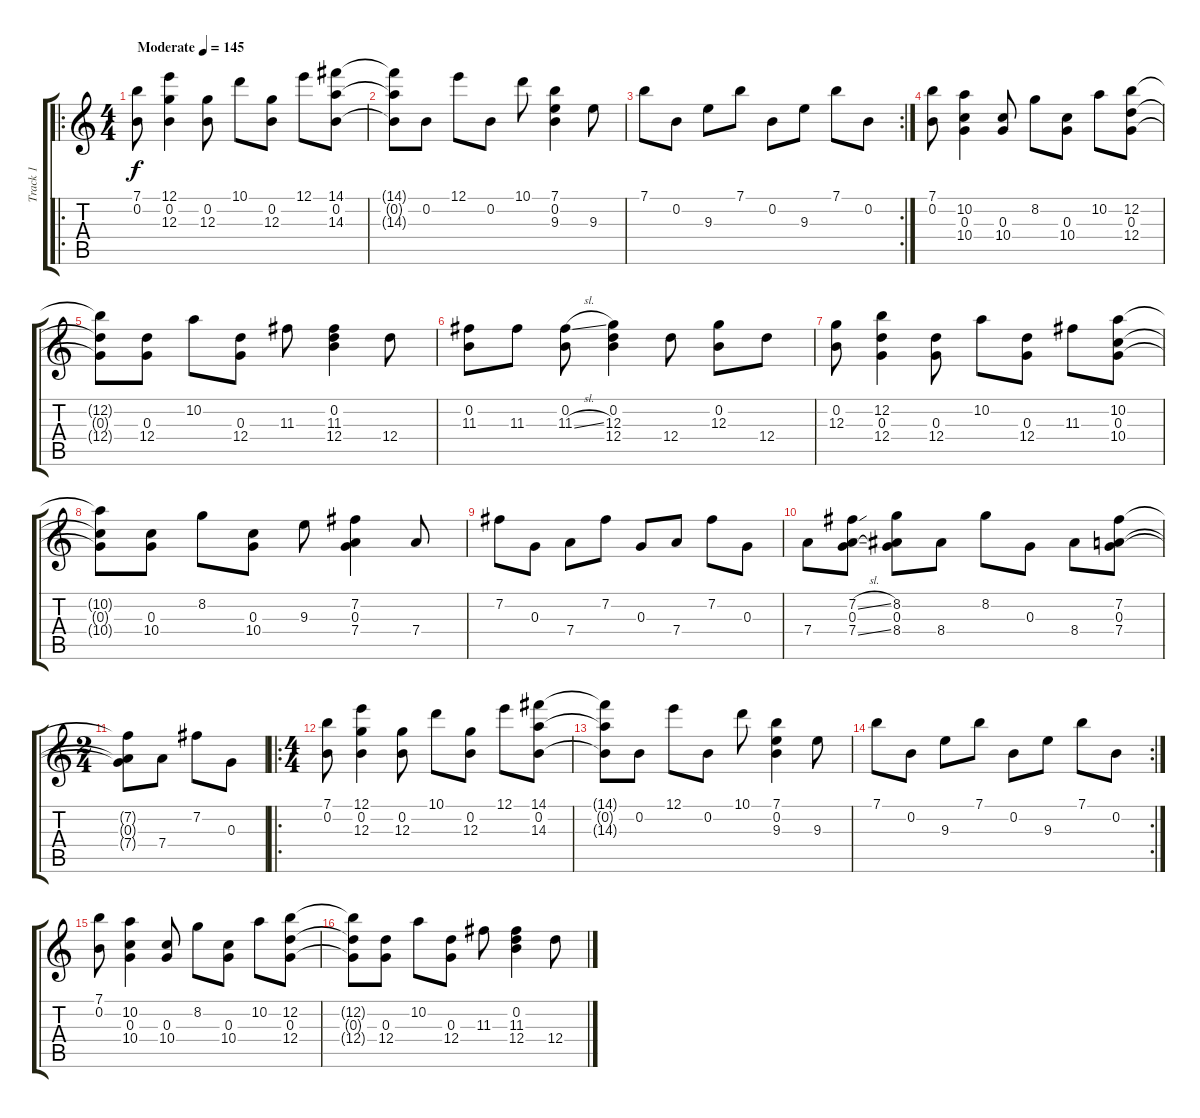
\track ("Track 1" "Track 1") {instrument acousticguitarsteel}
\staff {score tabs}
\tuning (E4 B3 G3 D3 A2 E2) {hide}
\ro
\ts (4 4)
\tempo (145 "Moderate")
\clef g2
\ks c
(7.1 0.2).8{dy f instrument acousticguitarsteel} (12.1 0.2 12.3).4 (0.2 12.3).8 10.1.8 (0.2 12.3).8 12.1.8 (14.1 0.2 14.3).8 |
(14.1{t} 0.2{t} 14.3{t}).8 0.2.8 12.1.8 0.2.8 10.1.8 (7.1 0.2 9.3).4 9.3.8 |
\rc 2
7.1.8 0.2.8 9.3.8 7.1.8 0.2.8 9.3.8 7.1.8 0.2.8 |
(7.1 0.2).8 (10.2 0.3 10.4).4 (0.3 10.4).8 8.2.8 (0.3 10.4).8 10.2.8 (12.2 0.3 12.4).8 |
(12.2{t} 0.3{t} 12.4{t}).8 (0.3 12.4).8 10.2.8 (0.3 12.4).8 11.3.8 (0.2 11.3 12.4).4 12.4.8 |
(0.2 11.3).8 11.3.8 (0.2 11.3{sl}).8 (0.2 12.3 12.4).4 12.4.8 (0.2 12.3).8 12.4.8 |
(0.2 12.3).8 (12.2 0.3 12.4).4 (0.3 12.4).8 10.2.8 (0.3 12.4).8 11.3.8 (10.2 0.3 10.4).8 |
(10.2{t} 0.3{t} 10.4{t}).8 (0.3 10.4).8 8.2.8 (0.3 10.4).8 9.3.8 (7.2 0.3 7.4).4 7.4.8 |
7.2.8 0.3.8 7.4.8 7.2.8 0.3.8 7.4.8 7.2.8 0.3.8 |
7.4.8 (7.2{sl} 0.3 7.4{sl}).8 (8.2 0.3 8.4).8 8.4.8 8.2.8 0.3.8 8.4.8 (7.2 0.3 7.4).8 |
\ts (2 4)
(7.2{t} 0.3{t} 7.4{t}).8 7.4.8 7.2.8 0.3.8 |
\ro
\ts (4 4)
(7.1 0.2).8 (12.1 0.2 12.3).4 (0.2 12.3).8 10.1.8 (0.2 12.3).8 12.1.8 (14.1 0.2 14.3).8 |
(14.1{t} 0.2{t} 14.3{t}).8 0.2.8 12.1.8 0.2.8 10.1.8 (7.1 0.2 9.3).4 9.3.8 |
\rc 2
7.1.8 0.2.8 9.3.8 7.1.8 0.2.8 9.3.8 7.1.8 0.2.8 |
(7.1 0.2).8 (10.2 0.3 10.4).4 (0.3 10.4).8 8.2.8 (0.3 10.4).8 10.2.8 (12.2 0.3 12.4).8 |
(12.2{t} 0.3{t} 12.4{t}).8 (0.3 12.4).8 10.2.8 (0.3 12.4).8 11.3.8 (0.2 11.3 12.4).4 12.4.8
